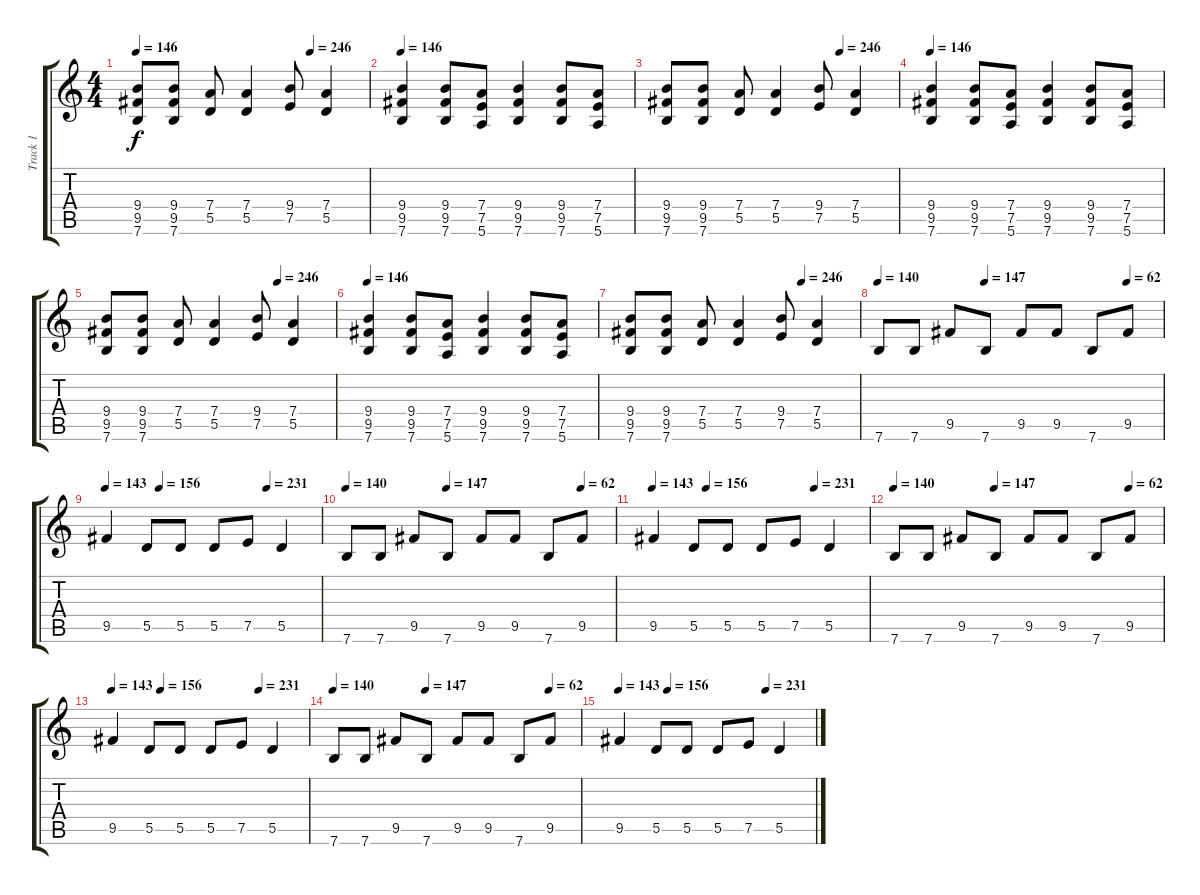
\track ("Track 1" "Track 1") {instrument acousticguitarnylon}
\staff {score tabs}
\tuning (E4 B3 G3 D3 A2 E2) {hide}
\ts (4 4)
\tempo 146
\tempo (246 0.75)
\clef g2
\ks c
(9.4 9.5 7.6).8{dy f} (9.4 9.5 7.6).8 (7.4 5.5).8 (7.4 5.5).4 (9.4 7.5).8 (7.4 5.5).4 |
\tempo 146
(9.4 9.5 7.6).4{instrument distortionguitar} (9.4 9.5 7.6).8 (7.4 7.5 5.6).8 (9.4 9.5 7.6).4 (9.4 9.5 7.6).8 (7.4 7.5 5.6).8 |
\tempo (246 0.75)
(9.4 9.5 7.6).8 (9.4 9.5 7.6).8 (7.4 5.5).8 (7.4 5.5).4 (9.4 7.5).8 (7.4 5.5).4 |
\tempo 146
(9.4 9.5 7.6).4{instrument distortionguitar} (9.4 9.5 7.6).8 (7.4 7.5 5.6).8 (9.4 9.5 7.6).4 (9.4 9.5 7.6).8 (7.4 7.5 5.6).8 |
\tempo (246 0.75)
(9.4 9.5 7.6).8 (9.4 9.5 7.6).8 (7.4 5.5).8 (7.4 5.5).4 (9.4 7.5).8 (7.4 5.5).4 |
\tempo 146
(9.4 9.5 7.6).4{instrument distortionguitar} (9.4 9.5 7.6).8 (7.4 7.5 5.6).8 (9.4 9.5 7.6).4 (9.4 9.5 7.6).8 (7.4 7.5 5.6).8 |
\tempo (246 0.75)
(9.4 9.5 7.6).8 (9.4 9.5 7.6).8 (7.4 5.5).8 (7.4 5.5).4 (9.4 7.5).8 (7.4 5.5).4 |
\tempo 140
\tempo (147 0.375)
\tempo (62 0.875)
7.6.8{instrument distortionguitar} 7.6.8 9.5.8 7.6.8 9.5.8 9.5.8 7.6.8 9.5.8 |
\tempo 143
\tempo (156 0.25)
\tempo (231 0.75)
9.5.4 5.5.8 5.5.8 5.5.8 7.5.8 5.5.4 |
\tempo 140
\tempo (147 0.375)
\tempo (62 0.875)
7.6.8{instrument distortionguitar} 7.6.8 9.5.8 7.6.8 9.5.8 9.5.8 7.6.8 9.5.8 |
\tempo 143
\tempo (156 0.25)
\tempo (231 0.75)
9.5.4 5.5.8 5.5.8 5.5.8 7.5.8 5.5.4 |
\tempo 140
\tempo (147 0.375)
\tempo (62 0.875)
7.6.8{instrument distortionguitar} 7.6.8 9.5.8 7.6.8 9.5.8 9.5.8 7.6.8 9.5.8 |
\tempo 143
\tempo (156 0.25)
\tempo (231 0.75)
9.5.4 5.5.8 5.5.8 5.5.8 7.5.8 5.5.4 |
\tempo 140
\tempo (147 0.375)
\tempo (62 0.875)
7.6.8{instrument distortionguitar} 7.6.8 9.5.8 7.6.8 9.5.8 9.5.8 7.6.8 9.5.8 |
\tempo 143
\tempo (156 0.25)
\tempo (231 0.75)
9.5.4 5.5.8 5.5.8 5.5.8 7.5.8 5.5.4
